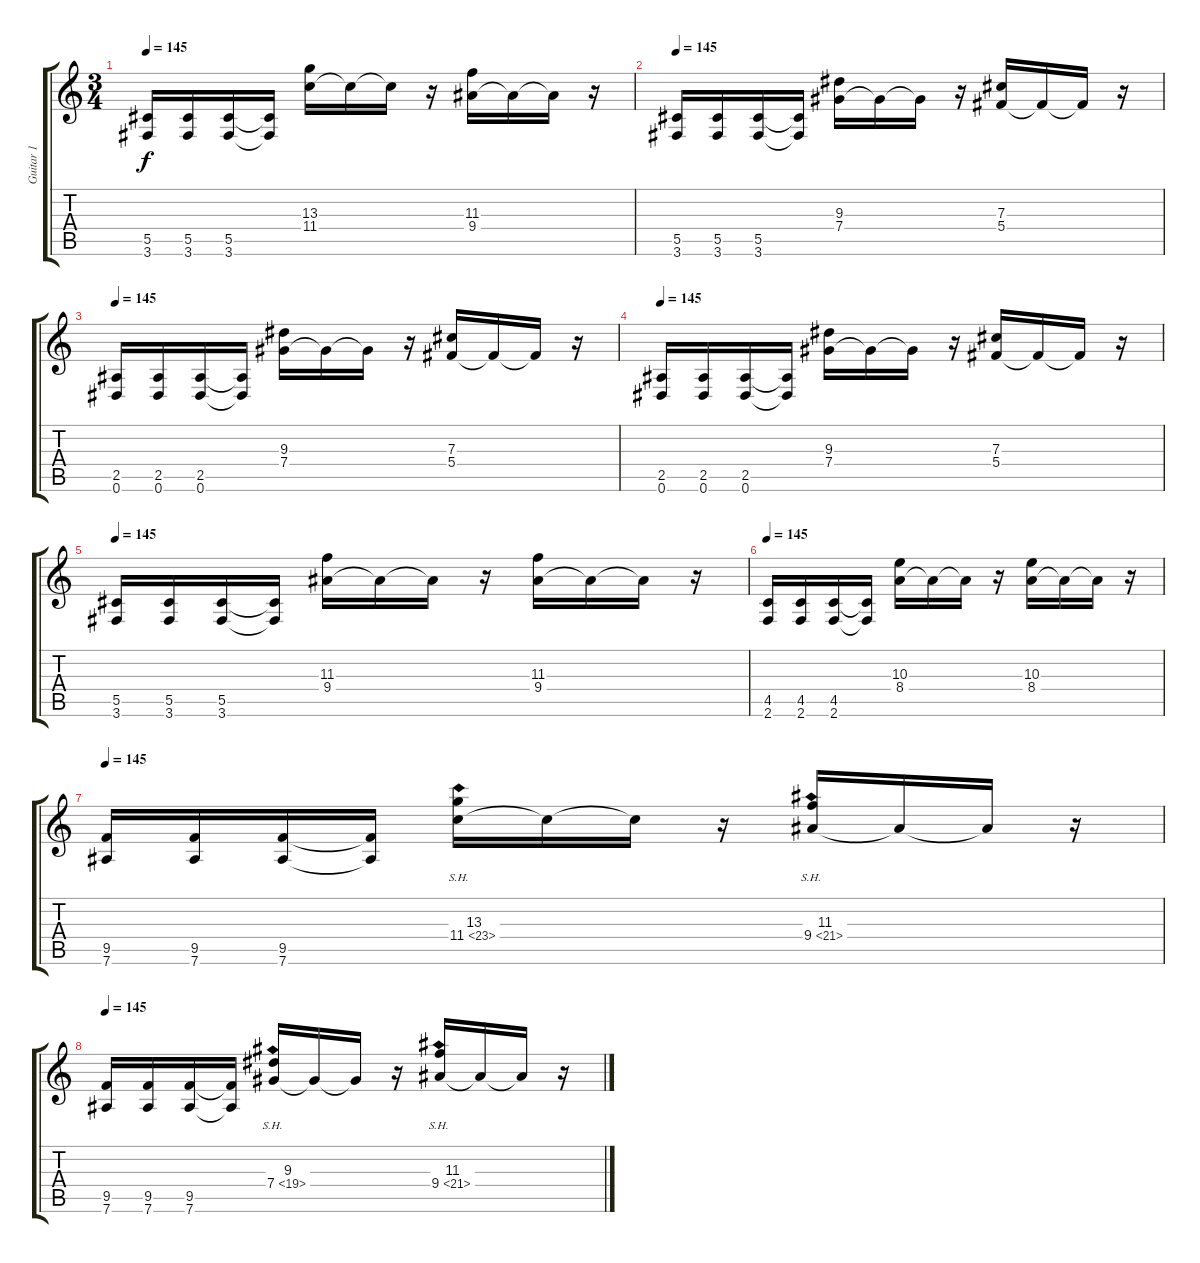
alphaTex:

\track ("Guitar 1" "Guitar 1") {instrument distortionguitar}
\staff {score tabs}
\tuning (Eb4 Bb3 Gb3 Db3 Ab2 Eb2) {hide}
\ts (3 4)
\tempo 145
\clef g2
\ks c
(5.5 3.6).16{dy f} (5.5 3.6).16 (5.5 3.6).16 (5.5{t} 3.6{t}).16 (13.3 11.4).16 11.4{t}.16 11.4{t}.16 r.16 (11.3 9.4).16 9.4{t}.16 9.4{t}.16 r.16 |
\tempo 145
(5.5 3.6).16 (5.5 3.6).16 (5.5 3.6).16 (5.5{t} 3.6{t}).16 (9.3 7.4).16 7.4{t}.16 7.4{t}.16 r.16 (7.3 5.4).16 5.4{t}.16 5.4{t}.16 r.16 |
\tempo 145
(2.5 0.6).16 (2.5 0.6).16 (2.5 0.6).16 (2.5{t} 0.6{t}).16 (9.3 7.4).16 7.4{t}.16 7.4{t}.16 r.16 (7.3 5.4).16 5.4{t}.16 5.4{t}.16 r.16 |
\tempo 145
(2.5 0.6).16 (2.5 0.6).16 (2.5 0.6).16 (2.5{t} 0.6{t}).16 (9.3 7.4).16 7.4{t}.16 7.4{t}.16 r.16 (7.3 5.4).16 5.4{t}.16 5.4{t}.16 r.16 |
\tempo 145
(5.5 3.6).16 (5.5 3.6).16 (5.5 3.6).16 (5.5{t} 3.6{t}).16 (11.3 9.4).16 9.4{t}.16 9.4{t}.16 r.16 (11.3 9.4).16 9.4{t}.16 9.4{t}.16 r.16 |
\tempo 145
(4.5 2.6).16 (4.5 2.6).16 (4.5 2.6).16 (4.5{t} 2.6{t}).16 (10.3 8.4).16 8.4{t}.16 8.4{t}.16 r.16 (10.3 8.4).16 8.4{t}.16 8.4{t}.16 r.16 |
\tempo 145
(9.5 7.6).16{instrument distortionguitar} (9.5 7.6).16 (9.5 7.6).16 (9.5{t} 7.6{t}).16 (13.3 11.4{sh 12}).16 11.4{t}.16 11.4{t}.16 r.16 (11.3 9.4{sh 12}).16 9.4{t}.16 9.4{t}.16 r.16 |
\tempo 145
(9.5 7.6).16{instrument distortionguitar} (9.5 7.6).16 (9.5 7.6).16 (9.5{t} 7.6{t}).16 (9.3 7.4{sh 12}).16 7.4{t}.16 7.4{t}.16 r.16 (11.3 9.4{sh 12}).16 9.4{t}.16 9.4{t}.16 r.16
